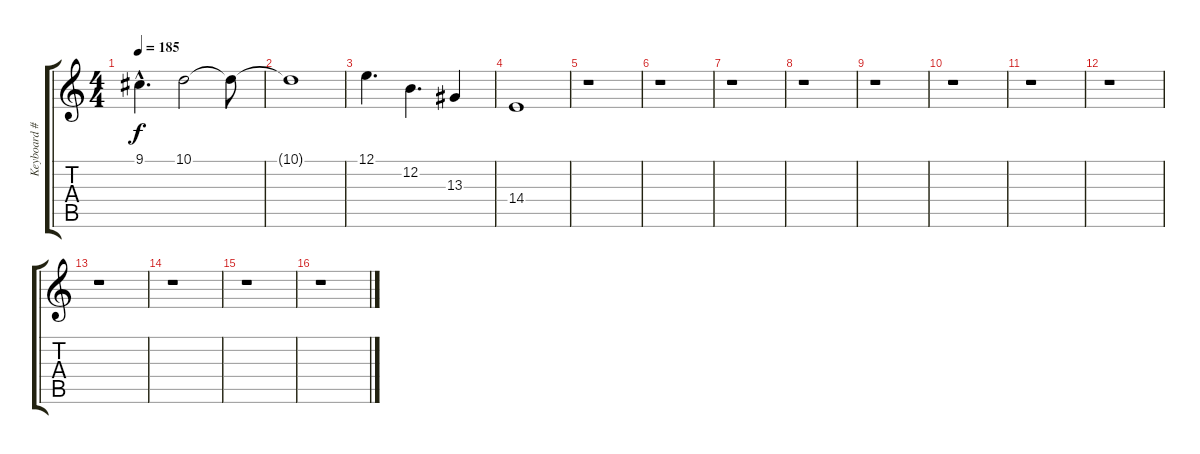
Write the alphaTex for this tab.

\track ("Keyboard #1" "Keyboard #") {instrument fx4atmosphere}
\staff {score tabs}
\tuning (E4 B3 G3 D3 A2 E2) {hide}
\ts (4 4)
\tempo 185
\clef g2
\ks c
9.1{hac}.4{d dy f} 10.1.2 10.1{t}.8 |
10.1{t}.1 |
12.1.4{d} 12.2.4{d} 13.3.4 |
14.4.1 |
r.1 |
r.1 |
r.1 |
r.1 |
r.1 |
r.1 |
r.1 |
r.1 |
r.1 |
r.1 |
r.1 |
r.1
